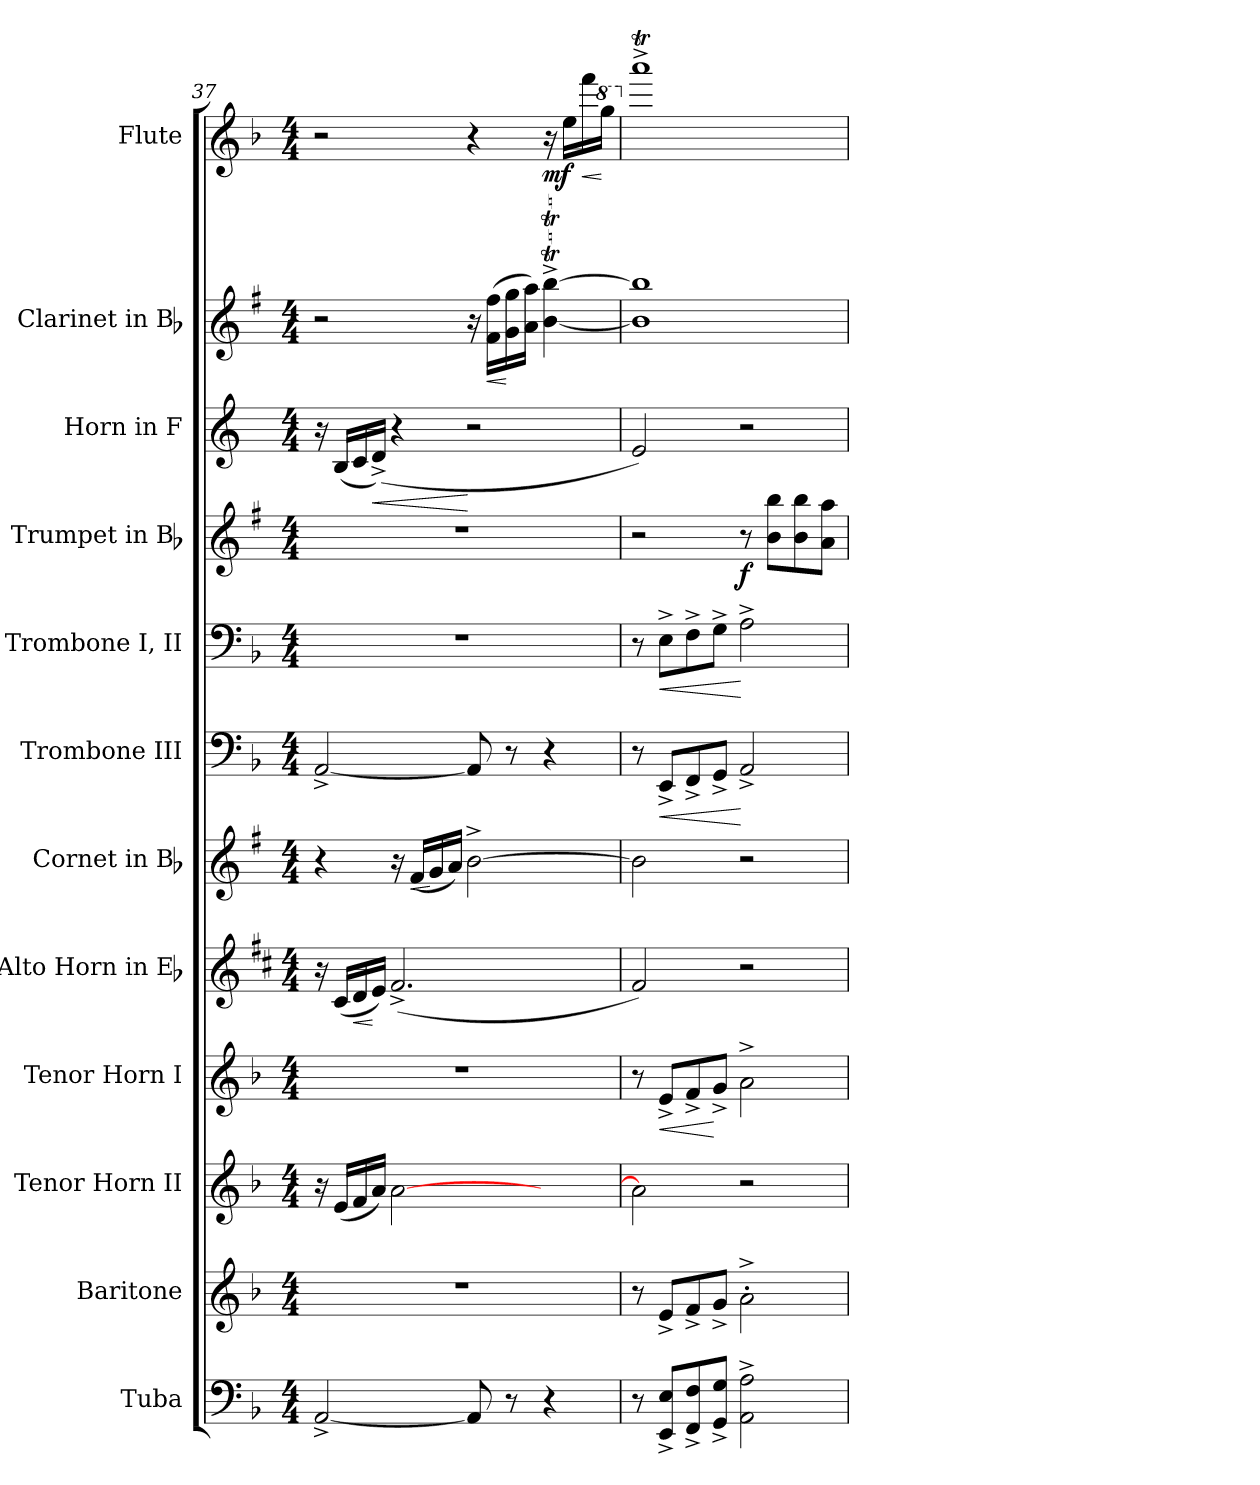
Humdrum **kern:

**kern	**kern	**kern	**kern	**dynam	**kern	**dynam	**kern	**dynam	**kern	**dynam	**kern	**dynam	**kern	**dynam	**kern	**dynam	**kern	**dynam	**kern	**dynam
*part12	*part11	*part10	*part9	*part9	*part8	*part8	*part7	*part7	*part6	*part6	*part5	*part5	*part4	*part4	*part3	*part3	*part2	*part2	*part1	*part1
*staff12	*staff11	*staff10	*staff9	*staff9	*staff8	*staff8	*staff7	*staff7	*staff6	*staff6	*staff5	*staff5	*staff4	*staff4	*staff3	*staff3	*staff2	*staff2	*staff1	*staff1
*I"Tuba	*I"Baritone	*I"Tenor Horn II	*I"Tenor Horn I	*	*I"Alto Horn in Eb	*	*I"Cornet in Bb	*	*I"Trombone III	*	*I"Trombone I, II	*	*I"Trumpet in Bb	*	*I"Horn in F	*	*I"Clarinet in Bb	*	*I"Flute	*
*I'Tba.	*I'Bar.	*I'Tenor.	*I'Tenor I.	*	*	*	*I'Cor.	*	*I'Tbn.	*	*I'Tbn.	*	*I'Tpt.	*	*I'Hn.	*	*I'Cl.	*	*I'Fl.	*
!!LO:PB:g=z
*clefF4	*clefG2	*clefG2	*clefG2	*	*clefG2	*	*clefG2	*	*clefF4	*	*clefF4	*	*clefG2	*	*clefG2	*	*clefG2	*	*clefG2	*
*	*ITrd8c14	*ITrd8c14	*ITrd8c14	*	*ITrd5c9	*	*ITrd1c2	*	*	*	*	*	*ITrd1c2	*	*ITrd4c7	*	*ITrd1c2	*	*	*
*k[b-]	*k[b-]	*k[b-]	*k[b-]	*	*k[b-]	*	*k[b-]	*	*k[b-]	*	*k[b-]	*	*k[b-]	*	*k[b-]	*	*k[b-]	*	*k[b-]	*
*F:	*F:	*F:	*F:	*	*F:	*	*F:	*	*F:	*	*F:	*	*F:	*	*F:	*	*F:	*	*F:	*
*M4/4	*M4/4	*M4/4	*M4/4	*	*M4/4	*	*M4/4	*	*M4/4	*	*M4/4	*	*M4/4	*	*M4/4	*	*M4/4	*	*M4/4	*
=37	=37	=37	=37	=37	=37	=37	=37	=37	=37	=37	=37	=37	=37	=37	=37	=37	=37	=37	=37	=37
*	*	*^	*	*	*	*	*^	*	*	*	*	*	*	*	*	*	*	*	*	*
[2AA^i/	1r	16r	8ryy	1r	.	16r	.	4r	4ryy	.	[2AA^i/	.	1r	.	1r	.	16r	.	2r	.	2r	.
.	.	(16Ei/LL	.	.	.	(16Ei/LL	.	.	.	.	.	.	.	.	.	.	(16Ei/LL	.	.	.	.	.
!	!	!	!	!	!	!	!LO:HP:b	!	!	!	!	!	!	!	!	!	!	!	!	!	!	!
.	.	16Fi/	16ryy	.	.	16Fi/	<	.	.	.	.	.	.	.	.	.	16Fi/	.	.	.	.	.
!	!	!	!	!	!	!	!	!	!	!	!	!	!	!	!	!	!	!LO:HP:b	!	!	!	!
.	.	16Ai/JJ)	16ryy	.	.	16Gi/JJ)	[	.	.	.	.	.	.	.	.	.	(16G^i/JJ)	<	.	.	.	.
.	.	[2Ai\	4ryy	.	.	(2.A^i/	.	16r	8ryy	.	.	.	.	.	.	.	4r	.	.	.	.	.
!	!	!	!	!	!	!	!	!	!	!LO:HP:b	!	!	!	!	!	!	!	!	!	!	!	!
.	.	.	.	.	.	.	.	(16ei/LL	.	<	.	.	.	.	.	.	.	.	.	.	.	.
.	.	.	.	.	.	.	.	16fi/	16ryy	[	.	.	.	.	.	.	.	.	.	.	.	.
.	.	.	.	.	.	.	.	16gi/JJ)	16ryy	.	.	.	.	.	.	.	.	.	.	.	.	.
8AAi/]	.	.	2ryy	.	.	.	.	[2a^i\	2ryy	.	8AAi/]	.	.	.	.	.	2r	[	16r	.	4r	.
!	!	!	!	!	!	!	!	!	!	!	!	!	!	!	!	!	!	!	!	!LO:HP:b	!	!
.	.	.	.	.	.	.	.	.	.	.	.	.	.	.	.	.	.	.	(16ei\ 16eeiLL	<	.	.
8r	.	.	.	.	.	.	.	.	.	.	8r	.	.	.	.	.	.	.	16fi\ 16ffi	[	.	.
.	.	.	.	.	.	.	.	.	.	.	.	.	.	.	.	.	.	.	16gi\ 16ggiJJ)	.	.	.
4r	.	8.ryy	.	.	.	.	.	.	.	.	4r	.	.	.	.	.	.	.	[4ai\T^ [4aaiT^	.	16r	mf
.	.	.	.	.	.	.	.	.	.	.	.	.	.	.	.	.	.	.	.	.	16eei\LL	.
!	!	!	!	!	!	!	!	!	!	!	!	!	!	!	!	!	!	!	!	!	!	!LO:HP:b
.	.	.	.	.	.	.	.	.	.	.	.	.	.	.	.	.	.	.	.	.	16fffi\	<
*	*	*	*	*	*	*	*	*	*	*	*	*	*	*	*	*	*	*	*	*	*8va	*
.	.	16ryy	.	.	.	.	.	.	.	.	.	.	.	.	.	.	.	.	.	.	16gggi\JJ	[
*	*	*v	*v	*	*	*	*	*v	*v	*	*	*	*	*	*	*	*	*	*	*	*	*
=38	=38	=38	=38	=38	=38	=38	=38	=38	=38	=38	=38	=38	=38	=38	=38	=38	=38	=38	=38	=38
*	*	*	*	*	*	*	*	*	*	*	*	*	*	*	*	*	*	*	*X8va	*
8r	8r	2Ai\]	8r	.	2Ai/)	.	2ai\]	.	8r	.	8r	.	2r	.	2Ai/)	.	1ai] 1aai]	.	1aaat^i	.
!	!	!	!	!LO:HP:b	!	!	!	!	!	!LO:HP:b	!	!LO:HP:b	!	!	!	!	!	!	!	!
8EEi/^ 8Ei^L	8E^i/L	.	8E^i/L	<	.	.	.	.	8EE^i/L	<	8E^i\L	<	.	.	.	.	.	.	.	.
8FFi/^ 8Fi^	8F^i/	.	8F^i/	.	.	.	.	.	8FF^i/	.	8F^i\	.	.	.	.	.	.	.	.	.
8GGi/^ 8Gi^J	8G^i/J	.	8G^i/J	[	.	.	.	.	8GG^i/J	.	8G^i\J	.	.	.	.	.	.	.	.	.
2AAi\^ 2Ai^	2A'^i\	2r	2A^i\	.	2r	.	2r	.	2AA^i/	[	2A^i\	[	8r	f	2r	.	.	.	.	.
.	.	.	.	.	.	.	.	.	.	.	.	.	8ai\ 8aaiL	.	.	.	.	.	.	.
.	.	.	.	.	.	.	.	.	.	.	.	.	8ai\ 8aai	.	.	.	.	.	.	.
.	.	.	.	.	.	.	.	.	.	.	.	.	8gi\ 8ggiJ	.	.	.	.	.	.	.
=	=	=	=	=	=	=	=	=	=	=	=	=	=	=	=	=	=	=	=	=
*-	*-	*-	*-	*-	*-	*-	*-	*-	*-	*-	*-	*-	*-	*-	*-	*-	*-	*-	*-	*-
